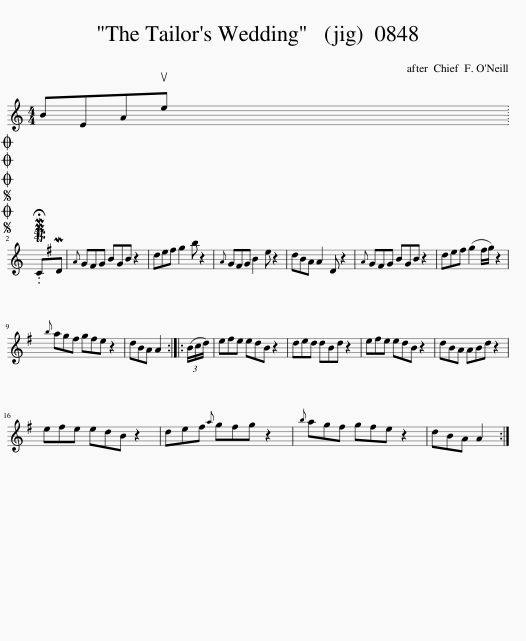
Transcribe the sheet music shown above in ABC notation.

X:1
L:1/8
M:4/4
I:linebreak $
K:C
V:1 treble
V:1
 BEAue x2002 |$SOSOOO .!fermata!PMTCMD |{A} G^FG BGB z2 | de^f g2 b z2 |{A} G^FG B2 e z2 | %5
 dBA A2 D z2 |{A} G^FG BGB z2 | de^f (g2 f/g/) z2 |${b} ag^f gfe z2 | dBA A2 :: %10
 (3(B/c/d/) | e^fe edB z2 | ded dBd z2 | e^fe edB z2 | dBA ABd z2 |$ %15
 e^fe edB z2 | de^f{a} gfg z2 |{b} ag^f gfe z2 | dBA A2 :| %19
